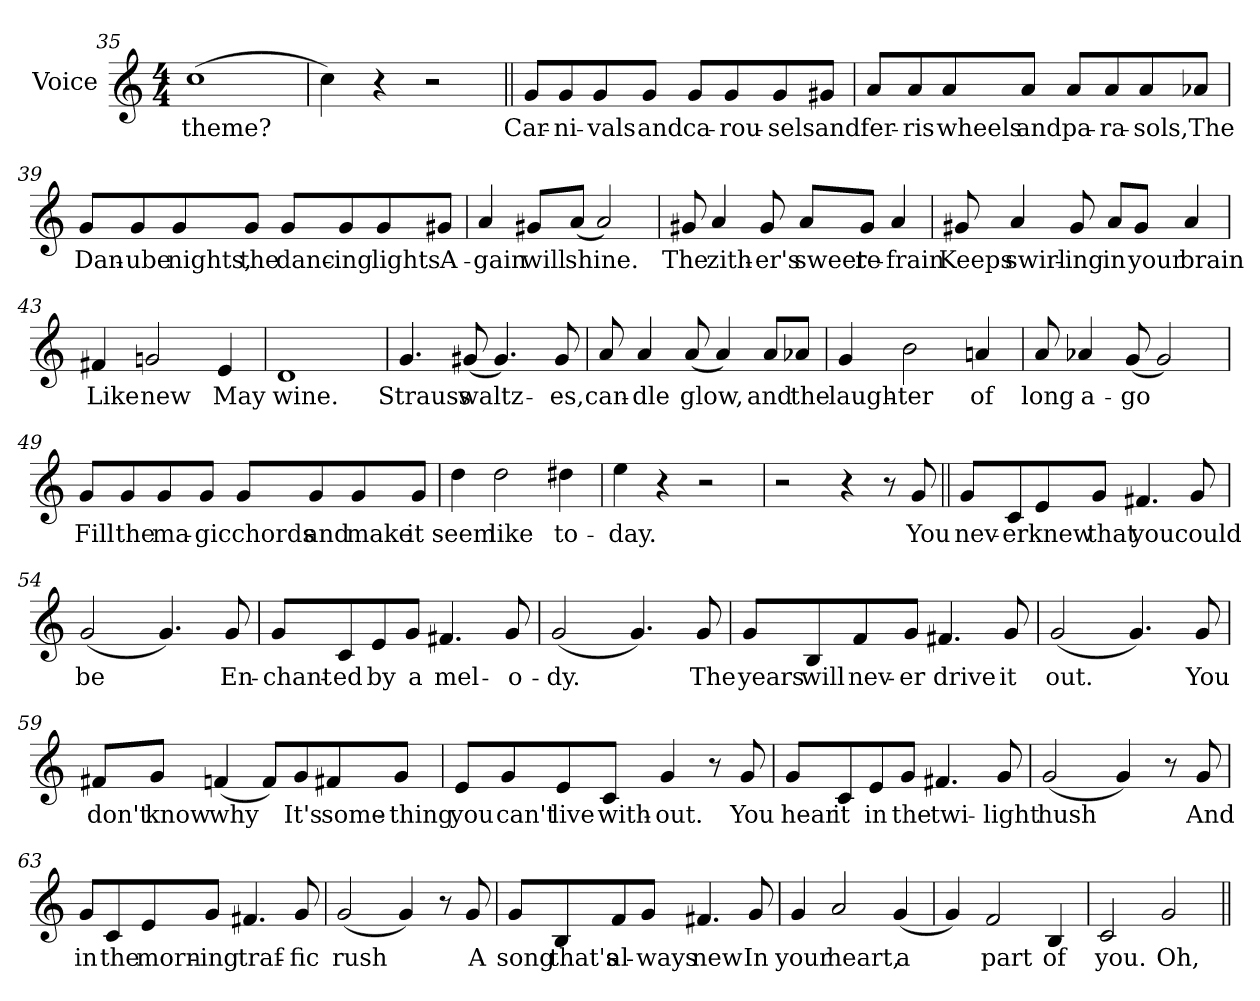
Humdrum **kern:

**kern	**text
*part1	*part1
*staff1	*staff1
*I"Voice	*
*I'Vo.	*
*clefG2	*
*k[]	*
*C:	*
*M4/4	*
=35	=35
(1cc	theme?
=36	=36
4cc\)	.
4r	.
2r	.
!!LO:PB:g=z
=37||	=37||
8g/L	Car-
8g/	-ni-
8g/	-vals
8g/J	and
8g/L	ca-
8g/	-rou-
8g/	-sels
8g#X/J	and
=38	=38
8a/L	fer-
8a/	-ris
8a/	wheels
8a/J	and
8a/L	pa-
8a/	-ra-
8a/	-sols,
8a-X/J	The
!!LO:LB:g=z
=39	=39
8g/L	Dan-
8g/	-ube
8g/	nights,
8g/J	the
8g/L	danc-
8g/	-ing
8g/	lights
8g#X/J	A-
=40	=40
4a/	-gain
8g#X/L	will
(8a/J	shine.
2a/)	.
!!LO:LB:g=z
=41	=41
8g#X/	The
4a/	zith-
8g#/	-er's
8a/L	sweet
8g#/J	re-
4a/	-frain
=42	=42
8g#X/	Keeps
4a/	swirl-
8g#/	-ing
8a/L	in
8g#/J	your
4a/	brain
=43	=43
4f#X/	Like
2gn/	new
4e/	May
!!LO:LB:g=z
=44	=44
1d	wine.
=45	=45
4.g/	Strauss
(8g#X/	waltz-
4.g#/)	.
8g#/	-es,
=46	=46
8a/	can-
4a/	-dle
(8a/	glow,
4a/)	.
8a/L	and
8a-X/J	the
=47	=47
4g/	laugh-
2b\	-ter
4an/	of
=48	=48
8a/	long
4a-X/	a-
(8g/	-go
2g/)	.
!!LO:LB:g=z
=49	=49
8g/L	Fill
8g/	the
8g/	ma-
8g/J	-gic
8g/L	chords
8g/	and
8g/	make
8g/J	it
=50	=50
4dd\	seem
2dd\	like
4dd#X\	to-
=51	=51
4ee\	-day.
4r	.
2r	.
=52	=52
2r	.
4r	.
8r	.
8g/	You
!!LO:LB:g=z
=53||	=53||
8g/L	nev-
8c/	-er
8e/	knew
8g/J	that
4.f#X/	you
8g/	could
=54	=54
(2g/	be
4.g/)	.
8g/	En-
=55	=55
8g/L	-chant-
8c/	-ed
8e/	by
8g/J	a
4.f#X/	mel-
8g/	-o-
=56	=56
(2g/	-dy.
4.g/)	.
8g/	The
!!LO:LB:g=z
=57	=57
8g/L	years
8B/	will
8f/	nev-
8g/J	-er
4.f#X/	drive
8g/	it
=58	=58
(2g/	out.
4.g/)	.
8g/	You
=59	=59
8f#X/L	don't
8g/J	know
(4fn/	why
8f/L)	.
8g/	It's
8f#X/	some-
8g/J	-thing
!!LO:LB:g=z
=60	=60
8e/L	you
8g/	can't
8e/	live
8c/J	with-
4g/	-out.
8r	.
8g/	You
=61	=61
8g/L	hear
8c/	it
8e/	in
8g/J	the
4.f#X/	twi-
8g/	-light
=62	=62
(2g/	hush
4g/)	.
8r	.
8g/	And
=63	=63
8g/L	in
8c/	the
8e/	morn-
8g/J	-ing
4.f#X/	traf-
8g/	-fic
!!LO:LB:g=z
=64	=64
(2g/	rush
4g/)	.
8r	.
8g/	A
=65	=65
8g/L	song
8B/	that's
8f/	al-
8g/J	-ways
4.f#X/	new
8g/	In
=66	=66
4g/	your
2a/	heart,
(4g/	a
=67	=67
4g/)	.
2f/	part
4B/	of
=68	=68
2c/	you.
2g/	Oh,
=||	=||
*-	*-
